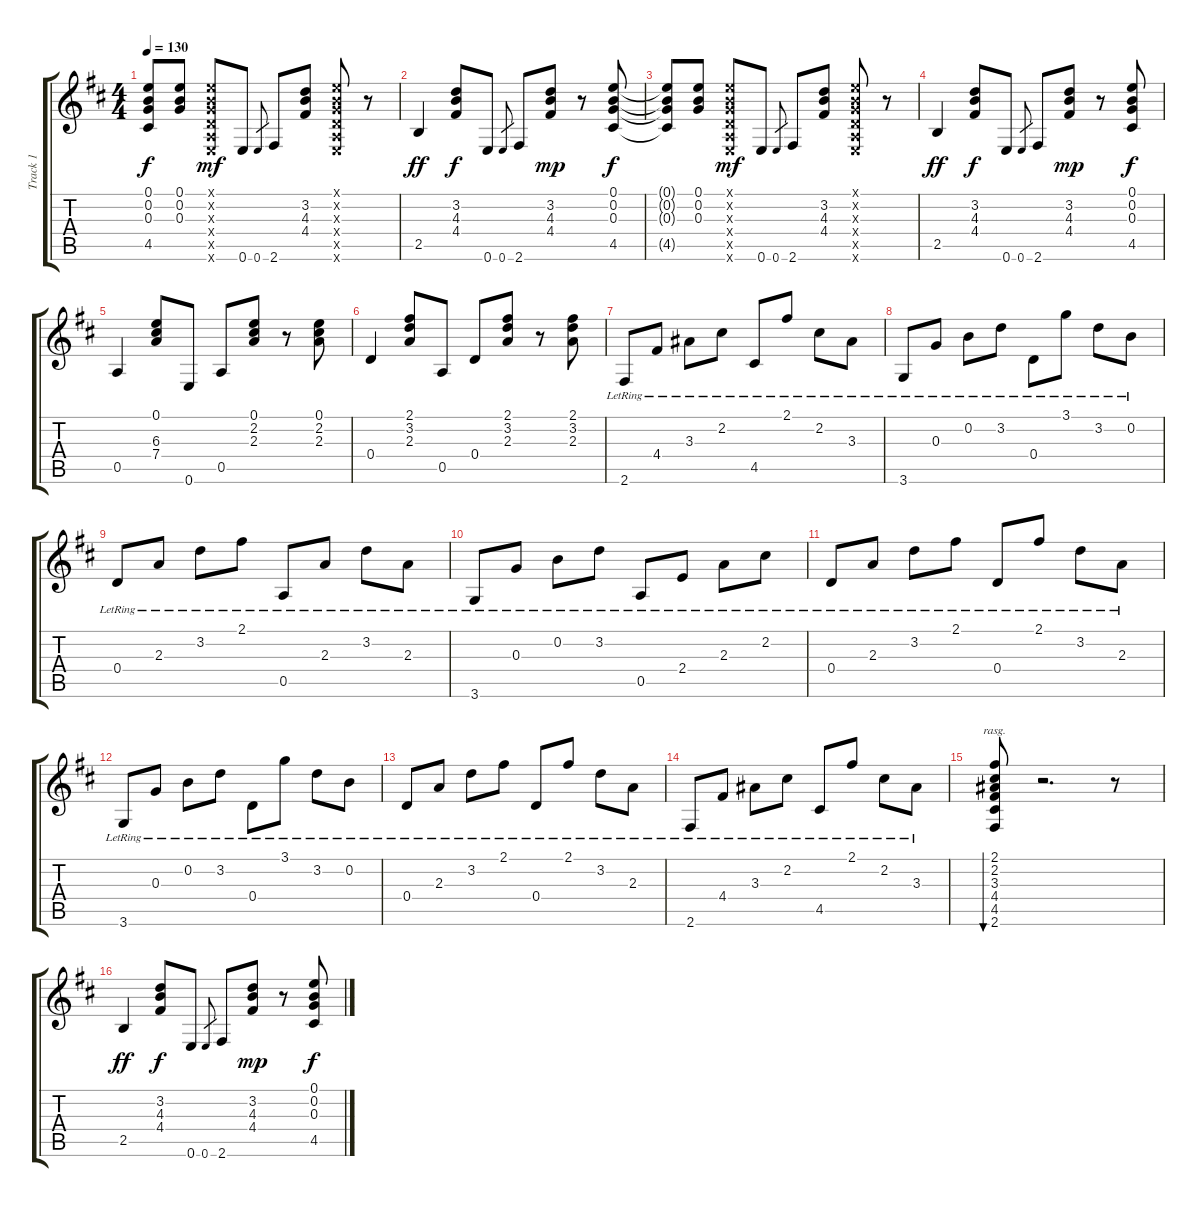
\track ("Track 1" "Track 1") {instrument acousticguitarnylon}
\staff {score tabs}
\tuning (E4 B3 G3 D3 A2 E2) {hide}
\ts (4 4)
\tempo 130
\clef g2
\ks d
(0.1{t} 0.2{t} 0.3{t} 4.5{t}).8{dy f} (0.1 0.2 0.3).8 (0.1{x} 0.2{x} 0.3{x} 0.4{x} 0.5{x} 0.6{x}).8{dy mf} 0.6.8 0.6.8{gr} 2.6.8 (3.2 4.3 4.4).8 (0.1{x} 0.2{x} 0.3{x} 0.4{x} 0.5{x} 0.6{x}).8 r.8 |
2.5.4{dy ff} (3.2 4.3 4.4).8{dy f} 0.6.8 0.6.8{gr} 2.6.8 (3.2 4.3 4.4).8{dy mp} r.8 (0.1 0.2 0.3 4.5).8{dy f} |
(0.1{t} 0.2{t} 0.3{t} 4.5{t}).8 (0.1 0.2 0.3).8 (0.1{x} 0.2{x} 0.3{x} 0.4{x} 0.5{x} 0.6{x}).8{dy mf} 0.6.8 0.6.8{gr} 2.6.8 (3.2 4.3 4.4).8 (0.1{x} 0.2{x} 0.3{x} 0.4{x} 0.5{x} 0.6{x}).8 r.8 |
2.5.4{dy ff} (3.2 4.3 4.4).8{dy f} 0.6.8 0.6.8{gr} 2.6.8 (3.2 4.3 4.4).8{dy mp} r.8 (0.1 0.2 0.3 4.5).8{dy f} |
0.5.4 (0.1 6.3 7.4).8 0.6.8 0.5.8 (0.1 2.2 2.3).8 r.8 (0.1 2.2 2.3).8 |
0.4.4 (2.1 3.2 2.3).8 0.5.8 0.4.8 (2.1 3.2 2.3).8 r.8 (2.1 3.2 2.3).8 |
2.6{lr}.8 4.4{lr}.8 3.3{lr}.8 2.2{lr}.8 4.5{lr}.8 2.1{lr}.8 2.2{lr}.8 3.3{lr}.8 |
3.6{lr}.8 0.3{lr}.8 0.2{lr}.8 3.2{lr}.8 0.4{lr}.8 3.1{lr}.8 3.2{lr}.8 0.2{lr}.8 |
0.4{lr}.8 2.3{lr}.8 3.2{lr}.8 2.1{lr}.8 0.5{lr}.8 2.3{lr}.8 3.2{lr}.8 2.3{lr}.8 |
3.6{lr}.8 0.3{lr}.8 0.2{lr}.8 3.2{lr}.8 0.5{lr}.8 2.4{lr}.8 2.3{lr}.8 2.2{lr}.8 |
0.4{lr}.8 2.3{lr}.8 3.2{lr}.8 2.1{lr}.8 0.4{lr}.8 2.1{lr}.8 3.2{lr}.8 2.3{lr}.8 |
3.6{lr}.8 0.3{lr}.8 0.2{lr}.8 3.2{lr}.8 0.4{lr}.8 3.1{lr}.8 3.2{lr}.8 0.2{lr}.8 |
0.4{lr}.8 2.3{lr}.8 3.2{lr}.8 2.1{lr}.8 0.4{lr}.8 2.1{lr}.8 3.2{lr}.8 2.3{lr}.8 |
2.6{lr}.8 4.4{lr}.8 3.3{lr}.8 2.2{lr}.8 4.5{lr}.8 2.1{lr}.8 2.2{lr}.8 3.3{lr}.8 |
(2.1 2.2 3.3 4.4 4.5 2.6).8{bu 240 rasg ii} r.2{d} r.8 |
2.5.4{dy ff} (3.2 4.3 4.4).8{dy f} 0.6.8 0.6.8{gr} 2.6.8 (3.2 4.3 4.4).8{dy mp} r.8 (0.1 0.2 0.3 4.5).8{dy f}
